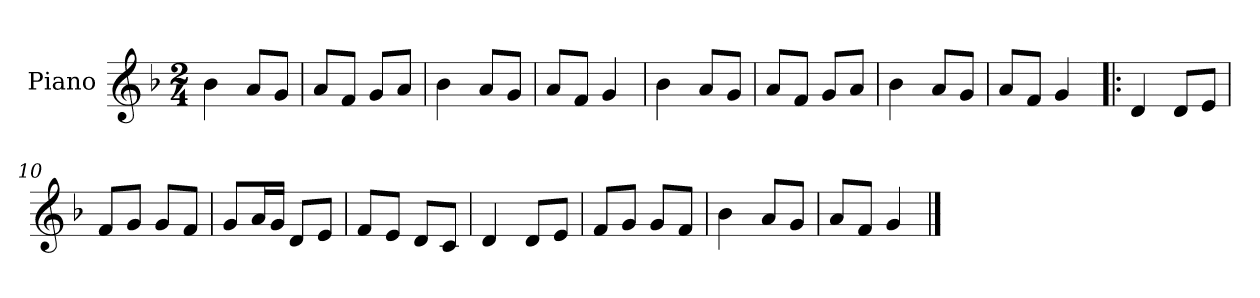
**kern
*part1
*staff1
*I"Piano
*I'Pno.
*clefG2
*k[b-]
*M2/4
=1
4b-\
8a/L
8g/J
=2
8a/L
8f/J
8g/L
8a/J
=3
4b-\
8a/L
8g/J
=4
8a/L
8f/J
4g/
=5
4b-\
8a/L
8g/J
=6
8a/L
8f/J
8g/L
8a/J
=7
4b-\
8a/L
8g/J
=8
8a/L
8f/J
4g/
=9!|:
4d/
8d/L
8e/J
=10
8f/L
8g/J
8g/L
8f/J
!!LO:LB:g=z
=11
8g/L
16a/L
16g/JJ
8d/L
8e/J
=12
8f/L
8e/J
8d/L
8c/J
=13
4d/
8d/L
8e/J
=14
8f/L
8g/J
8g/L
8f/J
=15
4b-\
8a/L
8g/J
=16
8a/L
8f/J
4g/
==
*-
